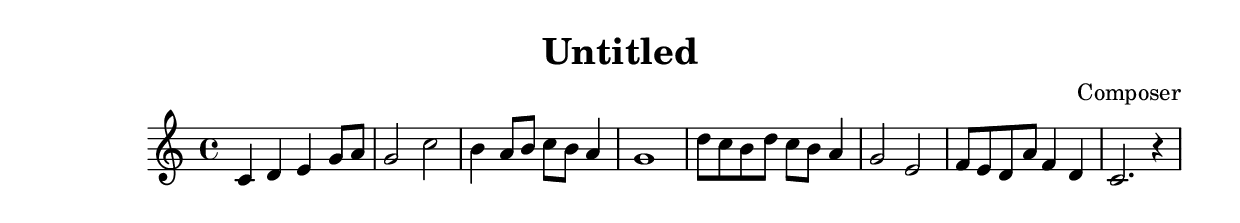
\header {
  title = "Untitled"
  composer = "Composer"
}

\relative c' {
  c4 d e g8 a g2 c
  b4 a8 b c b a4 g1
  d'8 c b d c b a4 g2 e
  f8 e d a' f4 d c2. r4 
  }